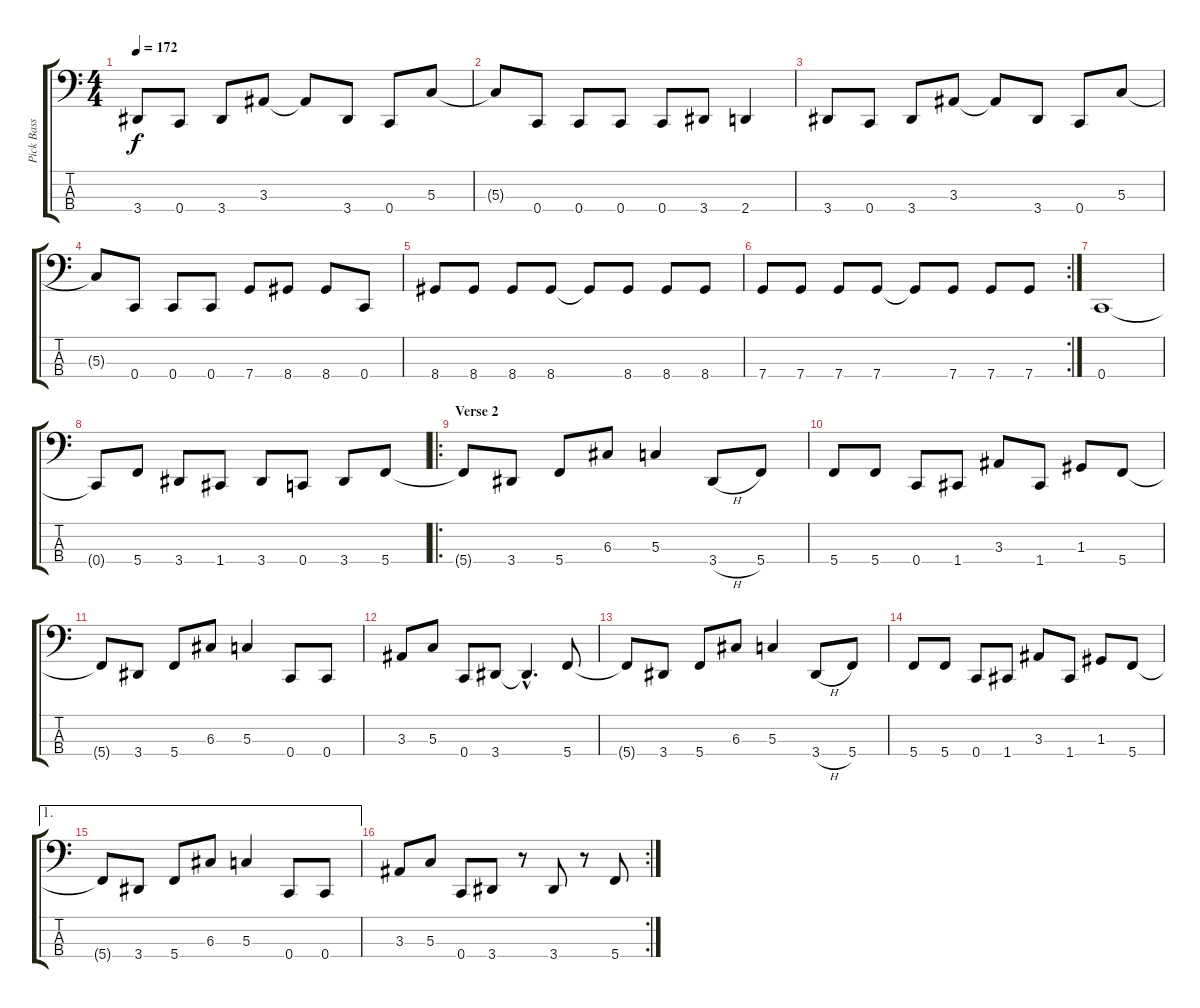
\track ("Pick Bass" "Pick Bass") {instrument electricbasspick}
\staff {score tabs}
\tuning (F2 C2 G1 C1) {hide}
\ts (4 4)
\tempo 172
\clef f4
\ks c
3.4.8{dy f} 0.4.8 3.4.8 3.3.8 3.3{t}.8 3.4.8 0.4.8 5.3.8 |
5.3{t}.8 0.4.8 0.4.8 0.4.8 0.4.8 3.4.8 2.4.4 |
3.4.8 0.4.8 3.4.8 3.3.8 3.3{t}.8 3.4.8 0.4.8 5.3.8 |
5.3{t}.8 0.4.8 0.4.8 0.4.8 7.4.8 8.4.8 8.4.8 0.4.8 |
8.4.8 8.4.8 8.4.8 8.4.8 8.4{t}.8 8.4.8 8.4.8 8.4.8 |
\rc 2
7.4.8 7.4.8 7.4.8 7.4.8 7.4{t}.8 7.4.8 7.4.8 7.4.8 |
0.4.1 |
0.4{t}.8 5.4.8 3.4.8 1.4.8 3.4.8 0.4.8 3.4.8 5.4.8 |
\ro
\section ("" "Verse 2")
5.4{t}.8 3.4.8 5.4.8 6.3.8 5.3.4 3.4{h}.8 5.4.8 |
5.4.8 5.4.8 0.4.8 1.4.8 3.3.8 1.4.8 1.3.8 5.4.8 |
5.4{t}.8 3.4.8 5.4.8 6.3.8 5.3.4 0.4.8 0.4.8 |
3.3.8 5.3.8 0.4.8 3.4.8 3.4{hac t}.4{d} 5.4.8 |
5.4{t}.8 3.4.8 5.4.8 6.3.8 5.3.4 3.4{h}.8 5.4.8 |
5.4.8 5.4.8 0.4.8 1.4.8 3.3.8 1.4.8 1.3.8 5.4.8 |
\ae 1
5.4{t}.8 3.4.8 5.4.8 6.3.8 5.3.4 0.4.8 0.4.8 |
\rc 2
3.3.8 5.3.8 0.4.8 3.4.8 r.8 3.4.8 r.8 5.4.8
